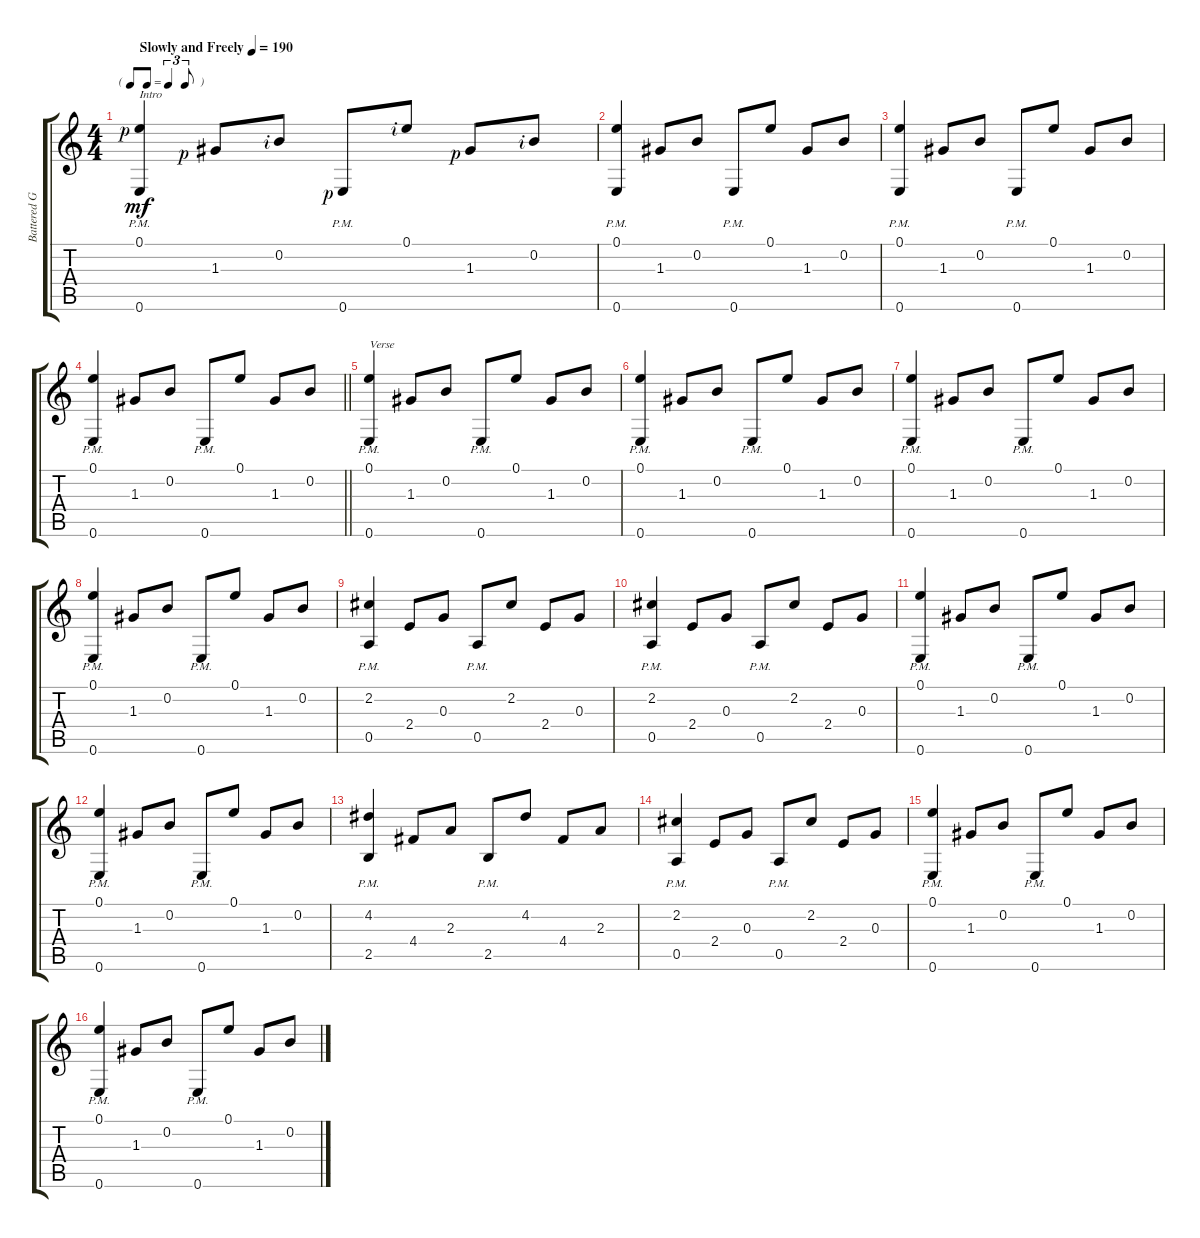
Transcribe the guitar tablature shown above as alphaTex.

\track ("Battered Guitar" "Battered G") {instrument acousticguitarnylon}
\staff {score tabs}
\tuning (E4 B3 G3 D3 A2 E2) {hide}
\ts (4 4)
\tf triplet8th
\tempo (190 "Slowly and Freely")
\clef g2
\ks c
(0.1{rf 1} 0.6{pm}).4{txt "Intro" dy mf instrument acousticguitarnylon} 1.3{rf 1}.8 0.2{rf 2}.8 0.6{pm rf 1}.8 0.1{rf 2}.8 1.3{rf 1}.8 0.2{rf 2}.8 |
(0.1 0.6{pm}).4 1.3.8 0.2.8 0.6{pm}.8 0.1.8 1.3.8 0.2.8 |
(0.1 0.6{pm}).4 1.3.8 0.2.8 0.6{pm}.8 0.1.8 1.3.8 0.2.8 |
\barLineRight lightlight
(0.1 0.6{pm}).4 1.3.8 0.2.8 0.6{pm}.8 0.1.8 1.3.8 0.2.8 |
(0.1 0.6{pm}).4{txt "Verse"} 1.3.8 0.2.8 0.6{pm}.8 0.1.8 1.3.8 0.2.8 |
(0.1 0.6{pm}).4 1.3.8 0.2.8 0.6{pm}.8 0.1.8 1.3.8 0.2.8 |
(0.1 0.6{pm}).4 1.3.8 0.2.8 0.6{pm}.8 0.1.8 1.3.8 0.2.8 |
(0.1 0.6{pm}).4 1.3.8 0.2.8 0.6{pm}.8 0.1.8 1.3.8 0.2.8 |
(2.2 0.5{pm}).4 2.4.8 0.3.8 0.5{pm}.8 2.2.8 2.4.8 0.3.8 |
(2.2 0.5{pm}).4 2.4.8 0.3.8 0.5{pm}.8 2.2.8 2.4.8 0.3.8 |
(0.1 0.6{pm}).4 1.3.8 0.2.8 0.6{pm}.8 0.1.8 1.3.8 0.2.8 |
(0.1 0.6{pm}).4 1.3.8 0.2.8 0.6{pm}.8 0.1.8 1.3.8 0.2.8 |
(4.2 2.5{pm}).4 4.4.8 2.3.8 2.5{pm}.8 4.2.8 4.4.8 2.3.8 |
(2.2 0.5{pm}).4 2.4.8 0.3.8 0.5{pm}.8 2.2.8 2.4.8 0.3.8 |
(0.1 0.6{pm}).4 1.3.8 0.2.8 0.6{pm}.8 0.1.8 1.3.8 0.2.8 |
(0.1 0.6{pm}).4 1.3.8 0.2.8 0.6{pm}.8 0.1.8 1.3.8 0.2.8
